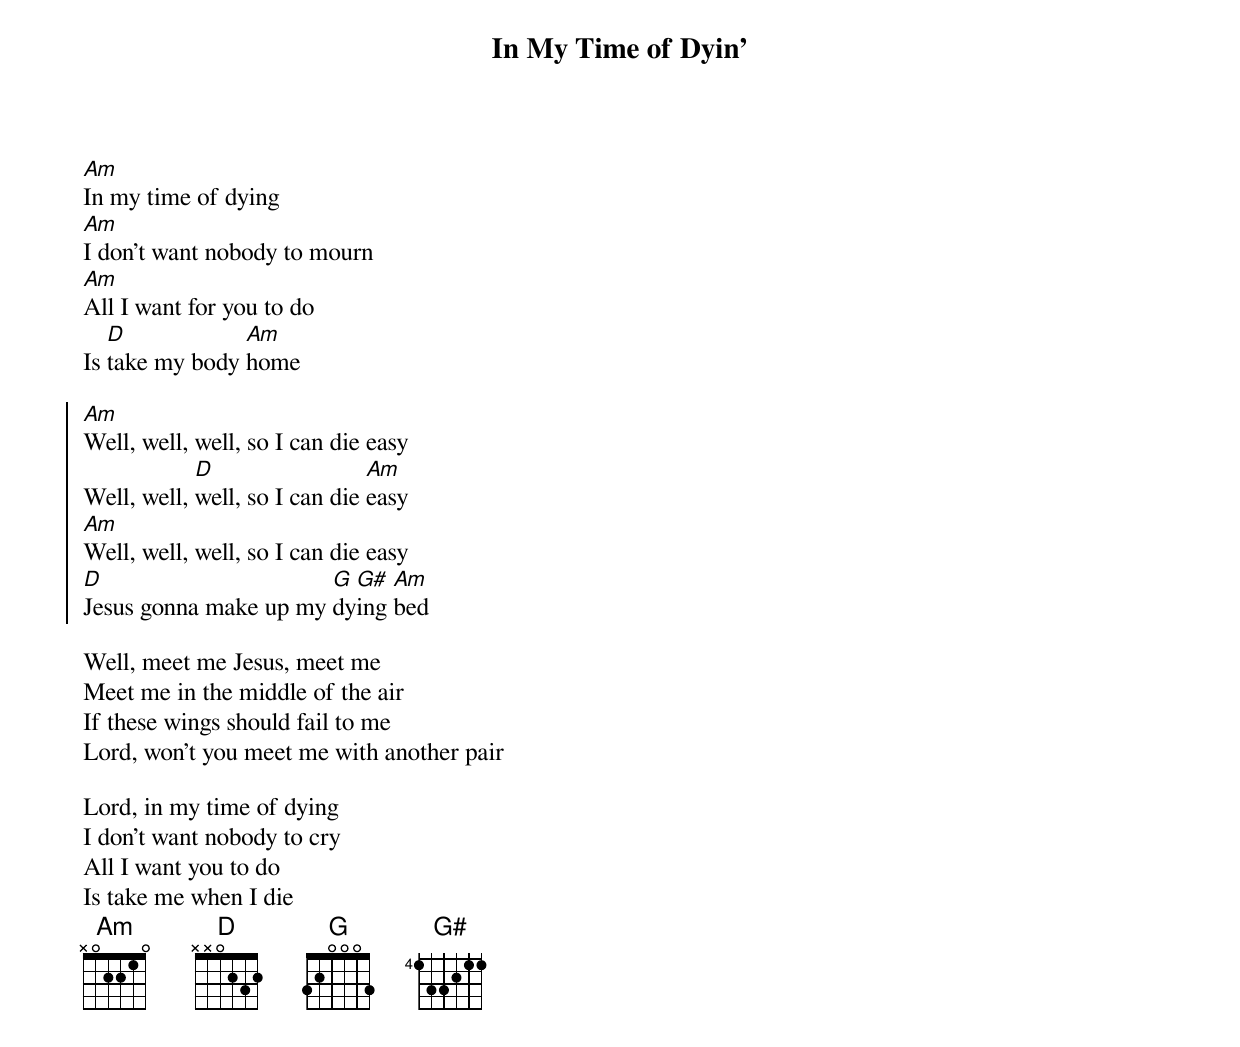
{title: In My Time of Dyin'}

[Am]In my time of dying
[Am]I don't want nobody to mourn
[Am]All I want for you to do
Is [D]take my body [Am]home

{start_of_chorus}
[Am]Well, well, well, so I can die easy
Well, well, [D]well, so I can die [Am]easy
[Am]Well, well, well, so I can die easy
[D]Jesus gonna make up my [G]dy[G#]ing [Am]bed
{end_of_chorus}

Well, meet me Jesus, meet me
Meet me in the middle of the air
If these wings should fail to me
Lord, won't you meet me with another pair

Lord, in my time of dying
I don't want nobody to cry
All I want you to do
Is take me when I die
